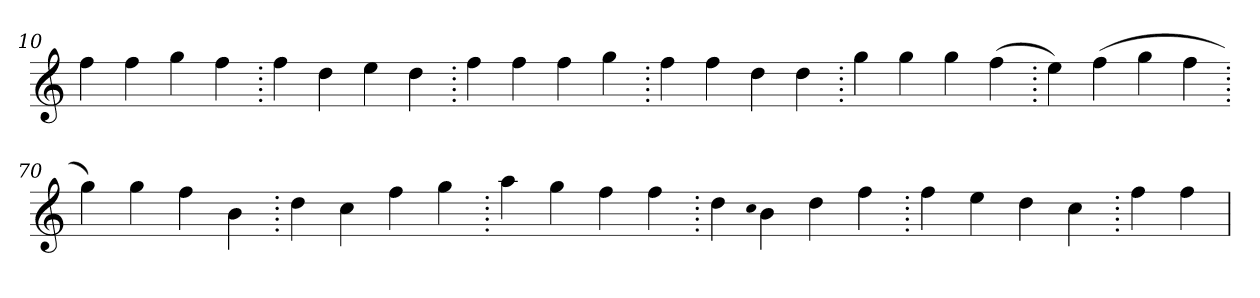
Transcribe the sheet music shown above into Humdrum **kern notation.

**kern
*part1
*staff1
*clefG2
=10.
4ff
4ff
4gg
4ff
=20.
4ff
4dd
4ee
4dd
=30.
4ff
4ff
4ff
4gg
=40.
4ff
4ff
4dd
4dd
=50.
4gg
4gg
4gg
(>4ff
=60.
4ee)
(>4ff
4gg
4ff
=70.
4gg)
4gg
4ff
4b
=80.
4dd
4cc
4ff
4gg
=90.
4aa
4gg
4ff
4ff
=100.
4dd
qqcc
4b
4dd
4ff
=110.
4ff
4ee
4dd
4cc
=120.
4ff
4ff
=
*-
